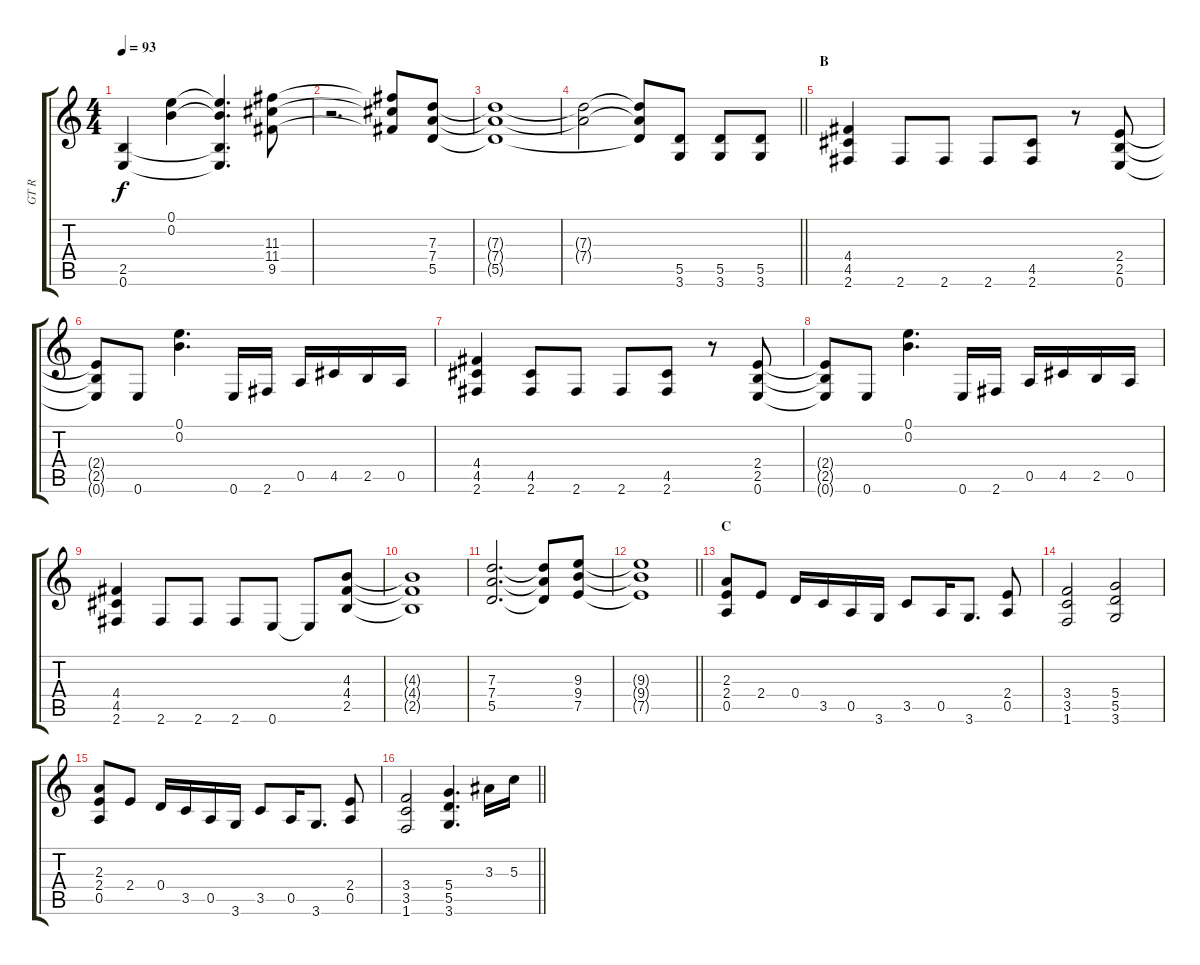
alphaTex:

\track ("GT R" "GT R") {instrument distortionguitar}
\staff {score tabs}
\tuning (E4 B3 G3 D3 A2 E2) {hide}
\ts (4 4)
\tempo 93
\clef g2
\ks c
(2.5 0.6).4{dy f} (0.1 0.2).4 (0.1{t} 0.2{t} 2.5{t} 0.6{t}).4{d} (11.3 11.4 9.5).8 |
r.2{d} (11.3{t} 11.4{t} 9.5{t}).8 (7.3 7.4 5.5).8 |
(7.3{t} 7.4{t} 5.5{t}).1 |
\barLineRight lightlight
(7.3{t} 7.4{t}).2 (7.3{t} 7.4{t} 5.5{t}).8 (5.5 3.6).8 (5.5 3.6).8 (5.5 3.6).8 |
\section ("" "B")
(4.4 4.5 2.6).4 2.6.8 2.6.8 2.6.8 (4.5 2.6).8 r.8 (2.4 2.5 0.6).8 |
(2.4{t} 2.5{t} 0.6{t}).8 0.6.8 (0.1 0.2).4{d} 0.6.16 2.6.16 0.5.16 4.5.16 2.5.16 0.5.16 |
(4.4 4.5 2.6).4 (4.5 2.6).8 2.6.8 2.6.8 (4.5 2.6).8 r.8 (2.4 2.5 0.6).8 |
(2.4{t} 2.5{t} 0.6{t}).8 0.6.8 (0.1 0.2).4{d} 0.6.16 2.6.16 0.5.16 4.5.16 2.5.16 0.5.16 |
(4.4 4.5 2.6).4 2.6.8 2.6.8 2.6.8 0.6.8 0.6{t}.8 (4.3 4.4 2.5).8 |
(4.3{t} 4.4{t} 2.5{t}).1 |
(7.3 7.4 5.5).2{d} (7.3{t} 7.4{t} 5.5{t}).8 (9.3 9.4 7.5).8 |
\barLineRight lightlight
(9.3{t} 9.4{t} 7.5{t}).1 |
\section ("" "C")
(2.3 2.4 0.5).8 2.4.8 0.4.16 3.5.16 0.5.16 3.6.16 3.5.8 0.5.16 3.6.8{d} (2.4 0.5).8 |
(3.4 3.5 1.6).2 (5.4 5.5 3.6).2 |
(2.3 2.4 0.5).8 2.4.8 0.4.16 3.5.16 0.5.16 3.6.16 3.5.8 0.5.16 3.6.8{d} (2.4 0.5).8 |
\barLineRight lightlight
(3.4 3.5 1.6).2 (5.4 5.5 3.6).4{d} 3.3.16 5.3.16
